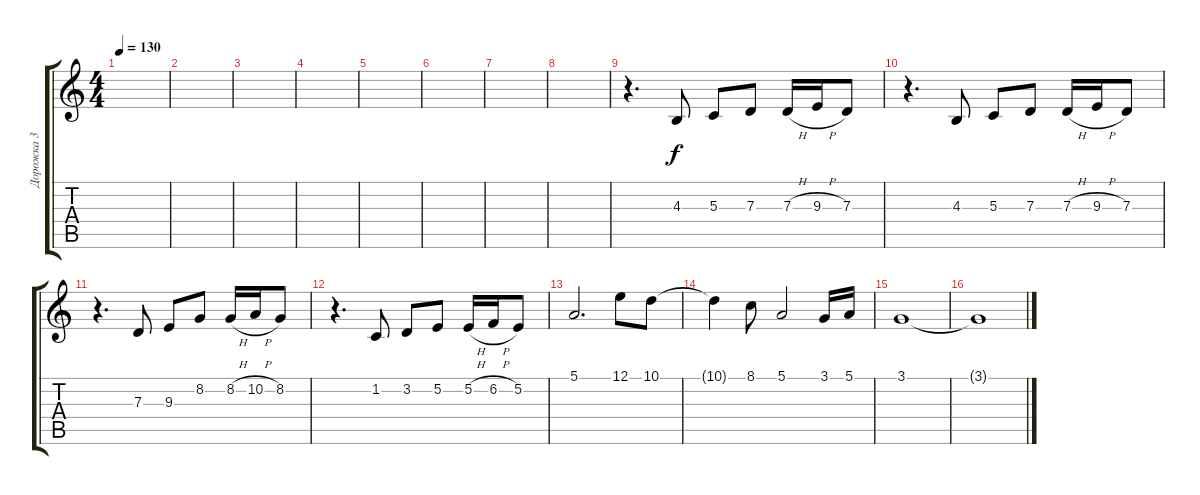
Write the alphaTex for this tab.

\track ("Дорожка 3" "Дорожка 3") {instrument lead2sawtooth}
\staff {score tabs}
\tuning (E4 B3 G3 D3 A2 E2) {hide}
\ts (4 4)
\tempo 130
\clef g2
\ks c
|
|
|
|
|
|
|
|
r.4{d} 4.3.8 5.3.8 7.3.8 7.3{h}.16 9.3{h}.16 7.3.8 |
r.4{d} 4.3.8 5.3.8 7.3.8 7.3{h}.16 9.3{h}.16 7.3.8 |
r.4{d} 7.3.8 9.3.8 8.2.8 8.2{h}.16 10.2{h}.16 8.2.8 |
r.4{d} 1.2.8 3.2.8 5.2.8 5.2{h}.16 6.2{h}.16 5.2.8 |
5.1.2{d} 12.1.8 10.1.8 |
10.1{t}.4 8.1.8 5.1.2 3.1.16 5.1.16 |
3.1.1 |
3.1{t}.1
